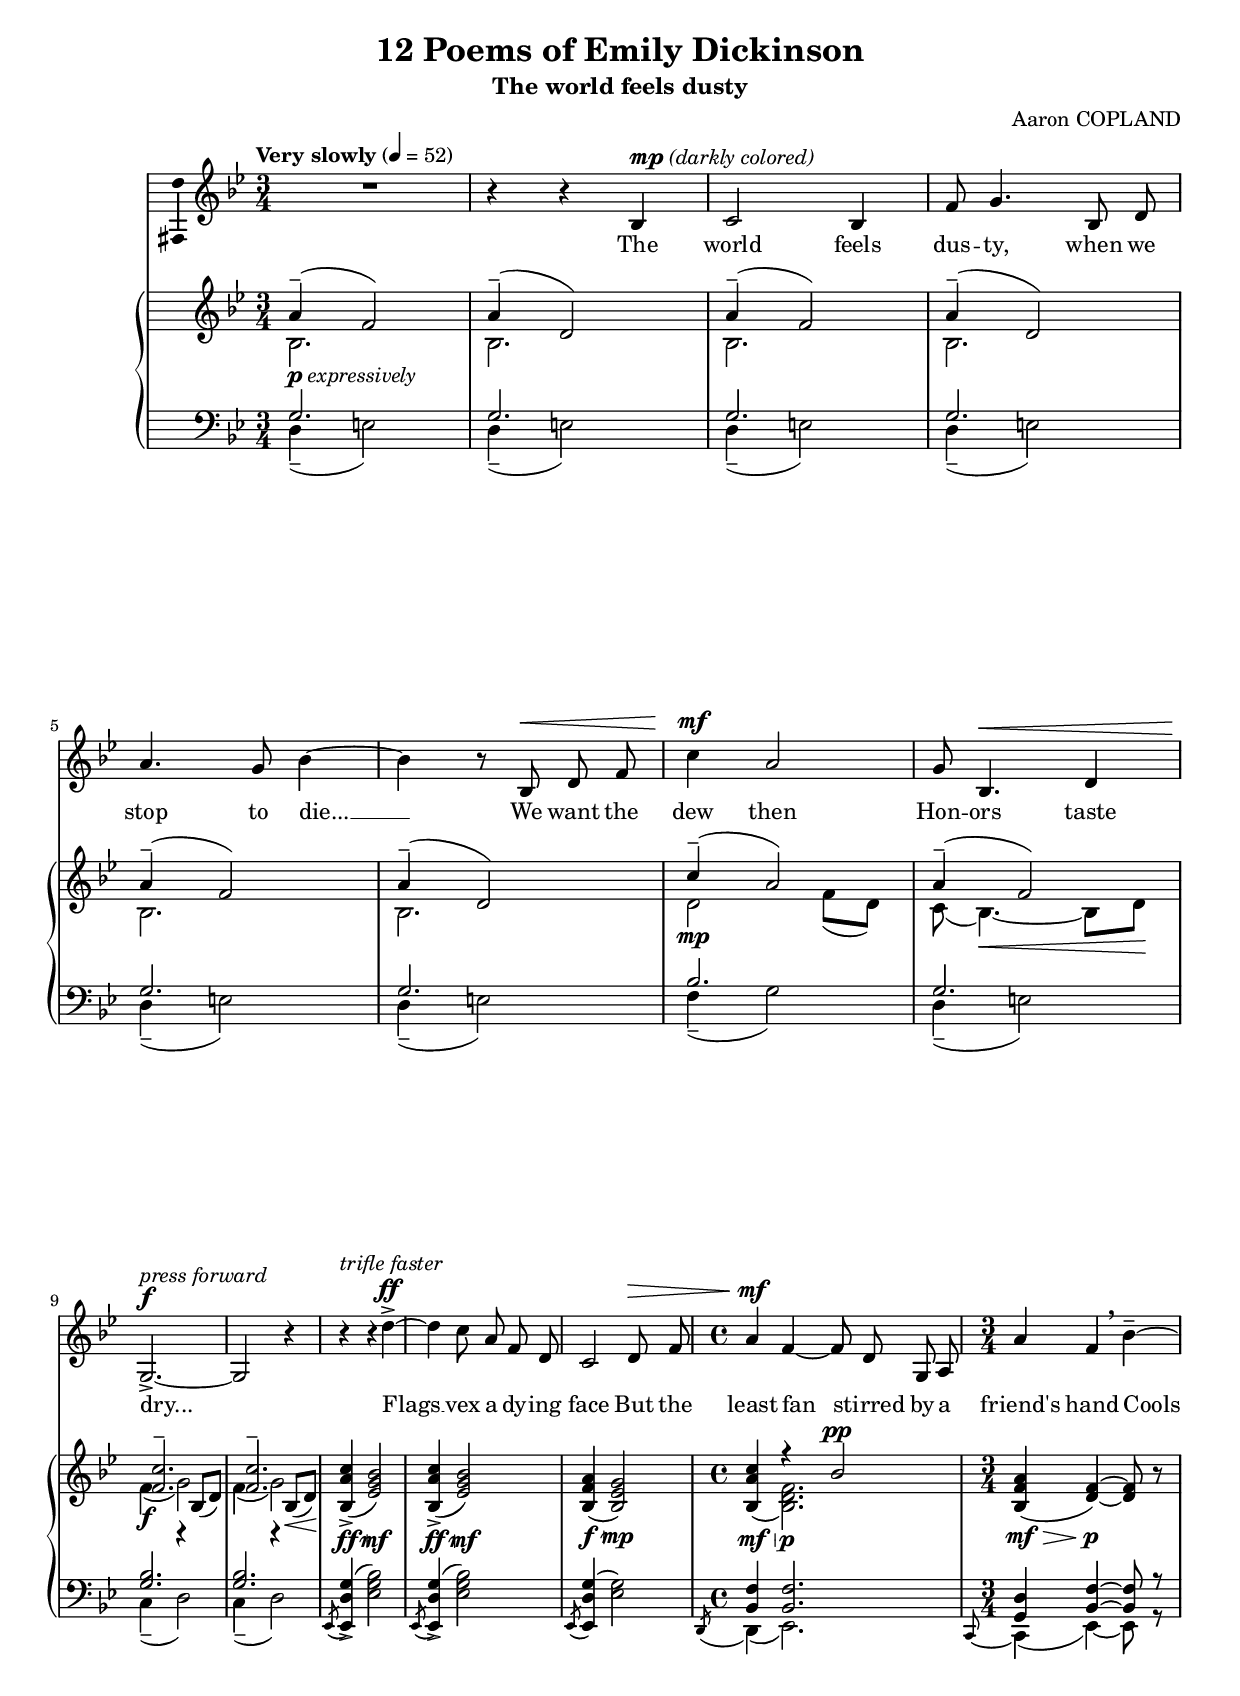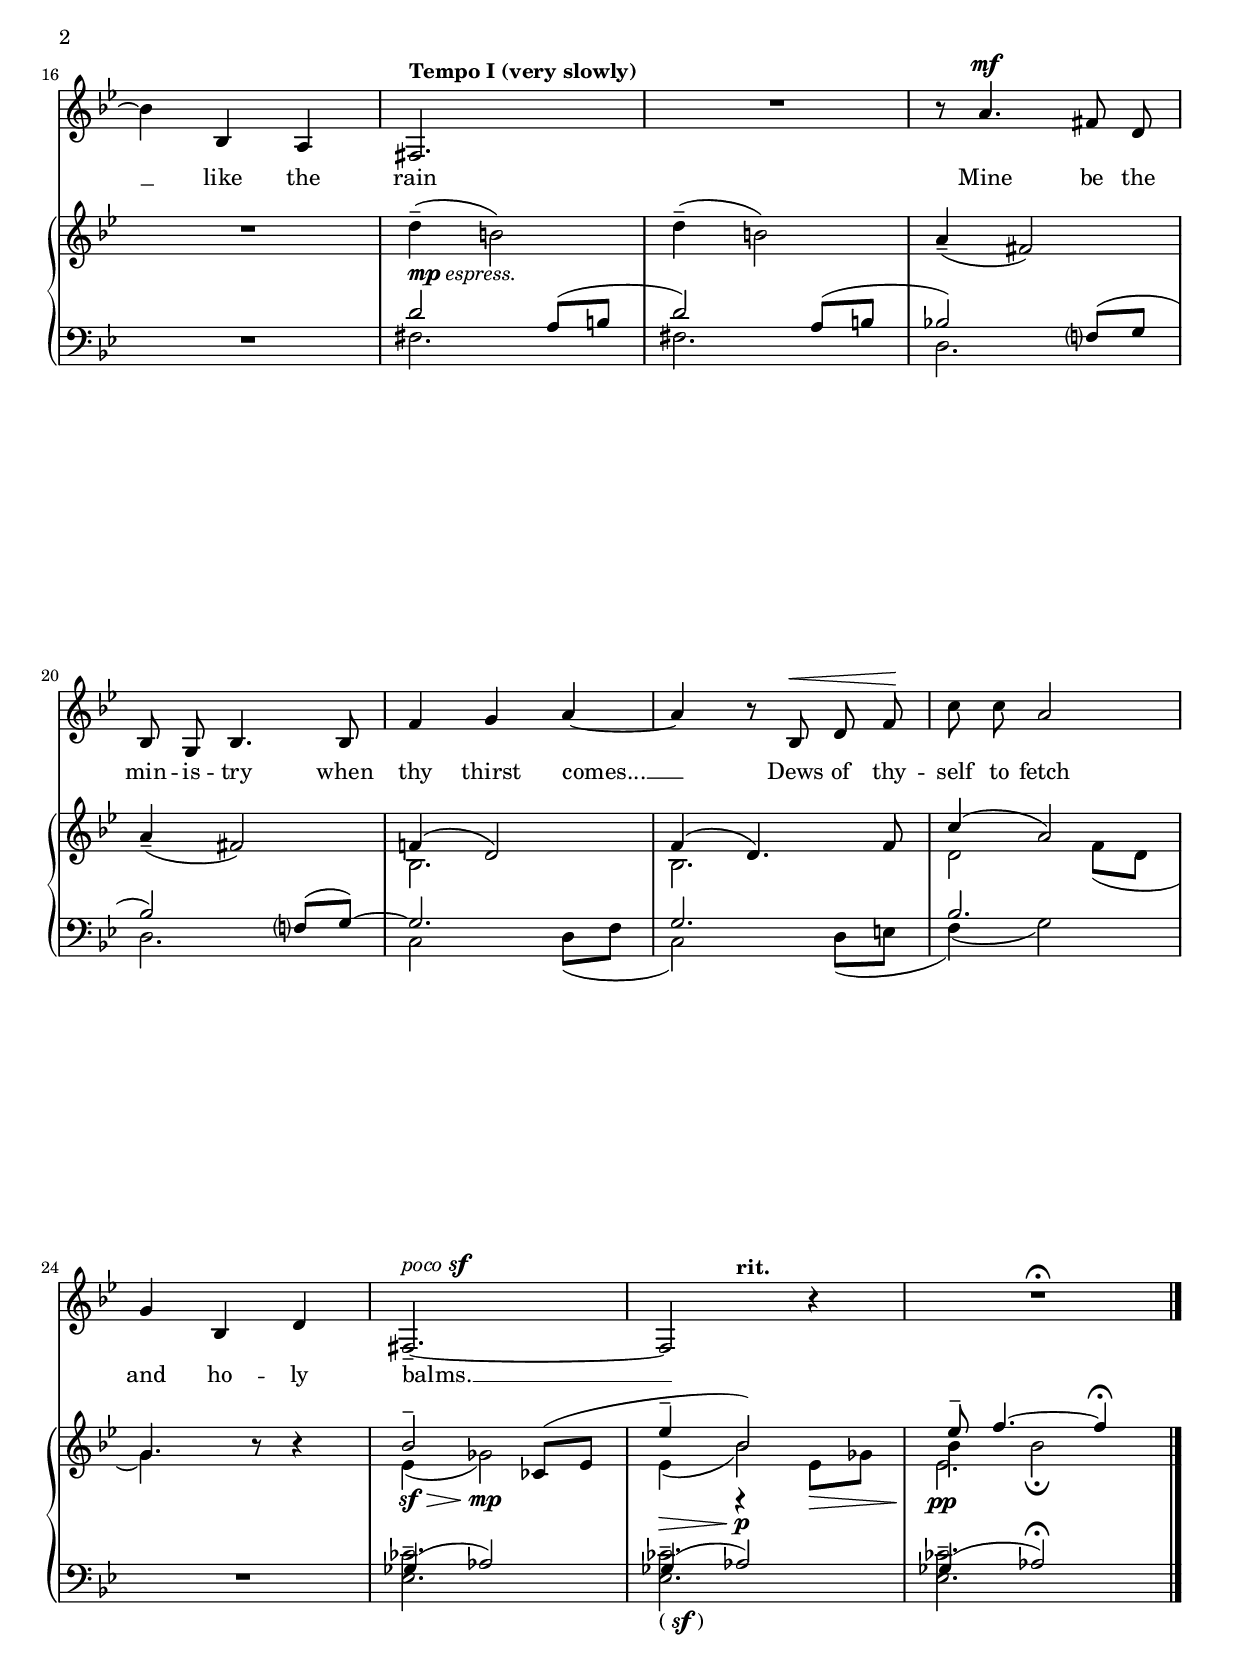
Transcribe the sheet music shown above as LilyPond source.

\version "2.16.0"

\header {
  title = "12 Poems of Emily Dickinson"
  subtitle = "The world feels dusty"
  composer = "Aaron COPLAND"
  % Supprimer le pied de page par défaut
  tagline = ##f
}
#(set-global-staff-size 18)
\layout {
}

global = {
  \key b \minor
  \time 3/4
  \tempo "Very slowly" 4=52
  \set Score.markFormatter = #format-mark-box-letters

  
}

bassVoice = \relative c' {
  \global
  \dynamicUp
  % En avant la musique !
  \autoBeamOff
  R2.
  r4 r d^\markup {\dynamic mp \italic {"(darkly colored)"}}
  e2 d4
  a'8 b4. d,8 fis
  cis'4. b8 d4 ~
  d4 r8 d,\< fis a
  e'4\mf cis2
  b8 d,4.\< fis4 \break
  b,2.->\f^\markup{\italic {press forward}} ~
  b2 r4
  r4^\markup{\italic{trifle faster}} r fis''\ff->~
  fis4 e8 cis a fis 
  e2 fis8\> a
  \time 4/4
  cis4\mf a ~a8 fis b, cis
  \time 3/4 
  cis'4 a\breathe d--~ \break
  d4 d, cis
  \tempo "Tempo I (very slowly)"
  ais2.
  R2.
  r8 cis'4.\mf ais8 fis \break
  d8 b d4. d8
  a'4 b cis ~
  cis4 r8 d,\< fis a\!
  e'8 e cis2 \break
  b4 d, fis
  ais,2.--^\markup{\italic{poco} \dynamic sf} ~ais2 r4
  R2.\fermataMarkup
  
  
  
  
 \bar "|."
}


verse = \lyricmode {
  % Ajouter ici des paroles.
The world feels dus -- ty,
when we stop to die... __
We want the dew then
Hon -- ors taste dry...

Flags __ vex a dy -- ing face
But the least fan__
stirred by a friend's hand
Cools __ like the rain

Mine be the min -- is -- try
when thy thirst comes... __
Dews of thy -- self to fetch 
and ho -- ly balms. __
  
  
}

right = \relative c' {
  \global
  % En avant la musique !
 <<{
   cis'4(-- a2)
   cis4(-- fis,2)
      cis'4(-- a2)
   cis4(-- fis,2)
      cis'4(-- a2)
   cis4(-- fis,2)
   e'4(-- cis2)
   cis4(-- a2)
      }
   \\
   {
     d,2._\markup{\dynamic p \italic{expressively}}
     d
     d
     d
     d
     d
     fis2\mp a8( fis) 
     e( d4.)\< ~d8 fis\!
   }
 >>
  
  <<
    {
      <a e'>2.--
      q--
    }
    \\
    {
      a4\f( b2)
      a4( b2)
    }
    \\
    {
      \voiceFour s4 r4 \stemUp d,8( fis)
      s4 r4 d8(\< fis)\!
    }
  >>
  
  <d cis' e>4\ff\>(-> \stemUp <g b d>2\mf)
  <d cis' e>4\ff\>(-> \stemUp <g b d>2\mf) 
  <d a' cis>4\f\>( <d g b>2\mp)
  
  <<
    {
      s4 r4 d'2^\pp
    }
    \\
    {
      \stemUp <d, cis' e>4\mf\>( \stemDown <d fis a>2.\p)
    }
  >>
  
  <d a' cis>4\mf\>( <fis a>\p) ~q8 r
  R2.
  \stemNeutral fis'4(--_\markup{\dynamic mp \italic{espress.}} dis2)
  fis4(-- dis2)
  cis4(-- ais2)
  cis4(-- ais2)
  
  <<
    {
      a!4( fis2)
      a4( fis4.) a8
      e'4( cis2)
      b4. \oneVoice r8 r4
      \voiceOne d2-- es,8( g
      g'4-- \tempo "rit." d2)
      g8-- a4.~ a4\fermata
    }
    \\
    {
     d,,2.
     d2.
     fis2 a8( fis
     b4.) s4.
     g4(_\sf\> bes2)\mp
     g4\>( d'2\p)
     d4 d2\fermata
    }
    \\
    {
      s2.*5
      s4 \voiceFour r4
      g,8\> bes
      g2.\pp
    }
  >>
  
  
  
  

}

left = \relative c {
  \global
  % En avant la musique !
  <<
    {
    b'2.
    b
    b
    b
    b
    b
    d
    b
    <b d>
    q
        }
    \\
    {
      fis4(-- gis2)
            fis4(-- gis2)
      fis4(-- gis2)
      fis4(-- gis2)
      fis4(-- gis2)
      fis4(-- gis2)
      a4(-- b2)
      fis4(-- gis2)
      e4(-- fis2)
      e4(-- fis2)

    }
  >>
 
 \acciaccatura g,8 <g fis' b>4(-> <g' b d>2)
  \acciaccatura g,8 <g fis' b>4(-> <g' b d>2)
  \acciaccatura g,8 <g fis' b>4( <g' b>2)
  
<<
  {
    <d a'>4 q2.
    <b fis'>4 <d a'>~ q8 r
  }
  \\
  {
    \stemUp \acciaccatura fis,8 \stemDown fis4( g2.)
    \stemUp \grace e8~ \stemDown  e4( g)~g8 r8 
  }
>>
R2.

<<
  {
    fis''2 cis8( dis
    fis2) cis8( dis
    d!2) a?8( b
    d2) a?8( b)~
    b2.
    b
    d    
  }
  \\
  {
    ais2.
    ais
    fis
    fis
    e2 fis8( a
    e2) fis8( gis
    a4() b2)
  }
>>
R2.
<<
  {
    bes4( c2)
    bes4( c2)
    bes4( c2\fermata)
  }
  \\
  {
    <g es'>2.^-
    q^-_\markup{(\dynamic sf )}
    q^-
  }
>>
  
}

bassVoicePart = \new Staff \with {
  midiInstrument = "choir aahs"
    \consists "Ambitus_engraver"
} { \transpose b g 
    {\clef treble \bassVoice} } 
\addlyrics { \verse }

pianoPart = \new PianoStaff <<
  \new Staff = "right" \with {
    midiInstrument = "acoustic grand"
  }   { \transpose b g
        {\clef treble \right} } 
  \new Staff = "left" \with {
    midiInstrument = "acoustic grand"
  }  { \transpose b g
       {\clef bass \left}}
>>

\score {
  <<
    \bassVoicePart
    \pianoPart
  >>
  \layout { }
  \midi {
    \context {
      \Score
      tempoWholesPerMinute = #(ly:make-moment 48 4)
    }
  }
}
\paper{
  ragged-last-bottom =##f 
   page-count = 2
   %systems-per-page = 4
}